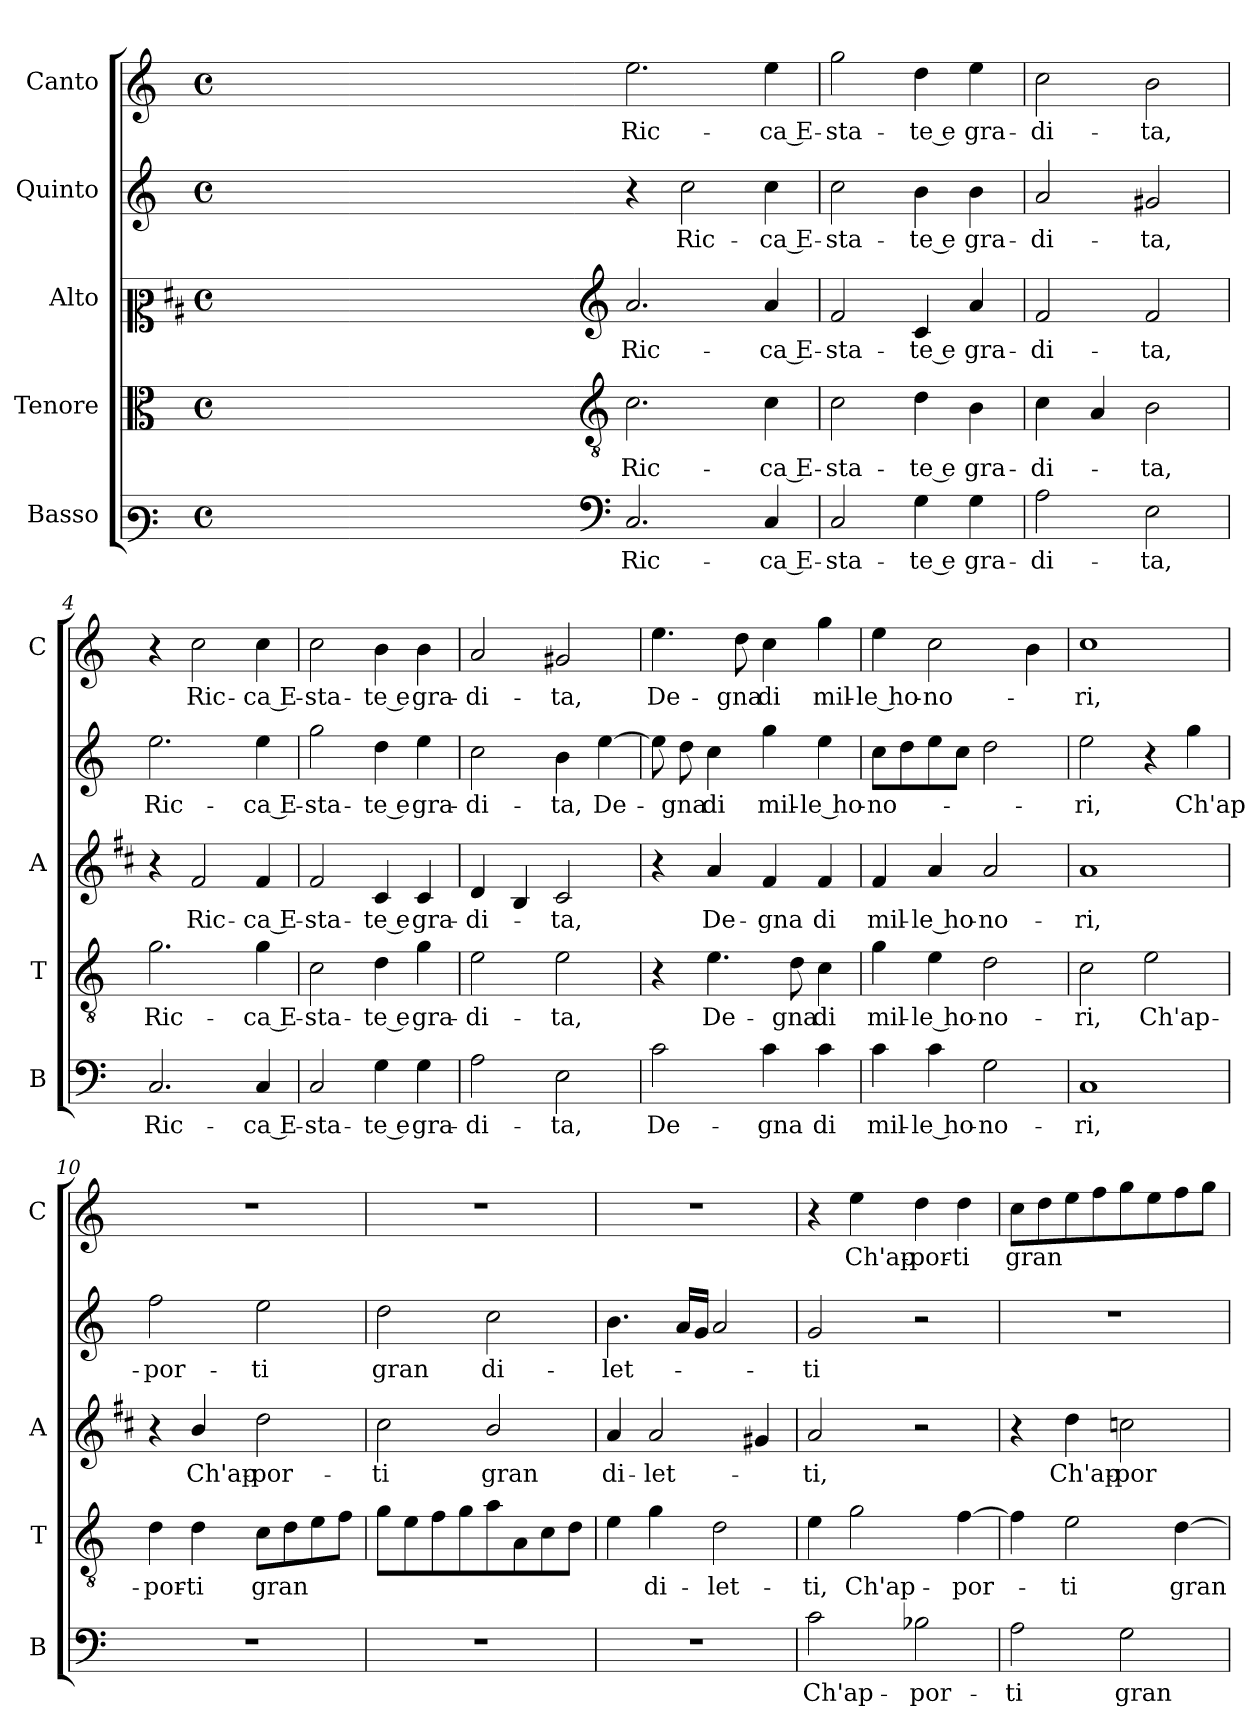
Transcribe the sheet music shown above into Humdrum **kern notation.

**kern	**text	**kern	**text	**kern	**text	**kern	**text	**kern	**text
*part5	*part5	*part4	*part4	*part3	*part3	*part2	*part2	*part1	*part1
*staff5	*staff5	*staff4	*staff4	*staff3	*staff3	*staff2	*staff2	*staff1	*staff1
*I"Basso	*	*I"Tenore	*	*I"Alto	*	*I"Quinto	*	*I"Canto	*
*I'B	*	*I'T	*	*I'A	*	*	*	*I'C	*
*clefF3	*	*clefC3	*	*clefC2	*	*clefG2	*	*clefG2	*
*	*	*	*	*ITrd1c2	*	*	*	*	*
*k[]	*	*k[]	*	*k[]	*	*k[]	*	*k[]	*
*C:	*	*C:	*	*C:	*	*C:	*	*C:	*
*M4/4	*	*M4/4	*	*M4/4	*	*M4/4	*	*M4/4	*
*met(c)	*	*met(c)	*	*met(c)	*	*met(c)	*	*met(c)	*
=	=	=	=	=	=	=	=	=	=
1ryy	.	1ryy	.	1ryy	.	1ryy	.	1ryy	.
=1X-	=1X-	=1X-	=1X-	=1X-	=1X-	=1X-	=1X-	=1X-	=1X-
4ryy	.	4ryy	.	4ryy	.	4ryy	.	4ryy	.
4ryy	.	4ryy	.	4ryy	.	4ryy	.	4ryy	.
4ryy	.	4ryy	.	4ryy	.	4ryy	.	4ryy	.
4ryy	.	4ryy	.	4ryy	.	4ryy	.	4ryy	.
=1-	=1-	=1-	=1-	=1-	=1-	=1-	=1-	=1-	=1-
*clefF4	*	*clefGv2	*	*clefG2	*	*	*	*	*
!	!LO:LY:b	!	!LO:LY:b	!	!LO:LY:b	!	!	!	!LO:LY:b
2.C/	Ric-	2.c\	Ric-	2.g/	Ric-	4r	.	2.ee\	Ric-
!	!	!	!	!	!	!	!LO:LY:b	!	!
.	.	.	.	.	.	2cc\	Ric-	.	.
!	!LO:LY:b	!	!LO:LY:b	!	!LO:LY:b	!	!LO:LY:b	!	!LO:LY:b
4C/	-ca E-	4c\	-ca E-	4g/	-ca E-	4cc\	-ca E-	4ee\	-ca E-
=2	=2	=2	=2	=2	=2	=2	=2	=2	=2
!	!LO:LY:b	!	!LO:LY:b	!	!LO:LY:b	!	!LO:LY:b	!	!LO:LY:b
2C/	-sta-	2c\	-sta-	2e/	-sta-	2cc\	-sta-	2gg\	-sta-
!	!LO:LY:b	!	!LO:LY:b	!	!LO:LY:b	!	!LO:LY:b	!	!LO:LY:b
4G\	-te e	4d\	-te e	4B/	-te e	4b\	-te e	4dd\	-te e
!	!LO:LY:b	!	!LO:LY:b	!	!LO:LY:b	!	!LO:LY:b	!	!LO:LY:b
4G\	gra-	4B\	gra-	4g/	gra-	4b\	gra-	4ee\	gra-
=3	=3	=3	=3	=3	=3	=3	=3	=3	=3
!	!LO:LY:b	!	!LO:LY:b	!	!LO:LY:b	!	!LO:LY:b	!	!LO:LY:b
2A\	-di-	4c\	-di-	2e/	-di-	2a/	-di-	2cc\	-di-
.	.	4A/	.	.	.	.	.	.	.
!	!LO:LY:b	!	!LO:LY:b	!	!LO:LY:b	!	!LO:LY:b	!	!LO:LY:b
2E\	-ta,	2B\	-ta,	2e/	-ta,	2g#X/	-ta,	2b\	-ta,
=4	=4	=4	=4	=4	=4	=4	=4	=4	=4
!	!LO:LY:b	!	!LO:LY:b	!	!	!	!LO:LY:b	!	!
2.C/	Ric-	2.g\	Ric-	4r	.	2.ee\	Ric-	4r	.
!	!	!	!	!	!LO:LY:b	!	!	!	!LO:LY:b
.	.	.	.	2e/	Ric-	.	.	2cc\	Ric-
!	!LO:LY:b	!	!LO:LY:b	!	!LO:LY:b	!	!LO:LY:b	!	!LO:LY:b
4C/	-ca E-	4g\	-ca E-	4e/	-ca E-	4ee\	-ca E-	4cc\	-ca E-
=5	=5	=5	=5	=5	=5	=5	=5	=5	=5
!	!LO:LY:b	!	!LO:LY:b	!	!LO:LY:b	!	!LO:LY:b	!	!LO:LY:b
2C/	-sta-	2c\	-sta-	2e/	-sta-	2gg\	-sta-	2cc\	-sta-
!	!LO:LY:b	!	!LO:LY:b	!	!LO:LY:b	!	!LO:LY:b	!	!LO:LY:b
4G\	-te e	4d\	-te e	4B/	-te e	4dd\	-te e	4b\	-te e
!	!LO:LY:b	!	!LO:LY:b	!	!LO:LY:b	!	!LO:LY:b	!	!LO:LY:b
4G\	gra-	4g\	gra-	4B/	gra-	4ee\	gra-	4b\	gra-
=6	=6	=6	=6	=6	=6	=6	=6	=6	=6
!	!LO:LY:b	!	!LO:LY:b	!	!LO:LY:b	!	!LO:LY:b	!	!LO:LY:b
2A\	-di-	2e\	-di-	4c/	-di-	2cc\	-di-	2a/	-di-
.	.	.	.	4A/	.	.	.	.	.
!	!LO:LY:b	!	!LO:LY:b	!	!LO:LY:b	!	!LO:LY:b	!	!LO:LY:b
2E\	-ta,	2e\	-ta,	2B/	-ta,	4b\	-ta,	2g#X/	-ta,
!	!	!	!	!	!	!	!LO:LY:b	!	!
.	.	.	.	.	.	[4ee\	De-	.	.
!!LO:LB:g=z
=7	=7	=7	=7	=7	=7	=7	=7	=7	=7
!	!LO:LY:b	!	!	!	!	!	!	!	!LO:LY:b
2c\	De-	4r	.	4r	.	8ee\]	.	4.ee\	De-
!	!	!	!	!	!	!	!LO:LY:b	!	!
.	.	.	.	.	.	8dd\	-gna	.	.
!	!	!	!LO:LY:b	!	!LO:LY:b	!	!LO:LY:b	!	!
.	.	4.e\	De-	4g/	De-	4cc\	di	.	.
!	!	!	!	!	!	!	!	!	!LO:LY:b
.	.	.	.	.	.	.	.	8dd\	-gna
!	!LO:LY:b	!	!	!	!LO:LY:b	!	!LO:LY:b	!	!LO:LY:b
4c\	-gna	.	.	4e/	-gna	4gg\	mil-	4cc\	di
!	!	!	!LO:LY:b	!	!	!	!	!	!
.	.	8d\	-gna	.	.	.	.	.	.
!	!LO:LY:b	!	!LO:LY:b	!	!LO:LY:b	!	!LO:LY:b	!	!LO:LY:b
4c\	di	4c\	di	4e/	di	4ee\	-le ho-	4gg\	mil-
=8	=8	=8	=8	=8	=8	=8	=8	=8	=8
!	!LO:LY:b	!	!LO:LY:b	!	!LO:LY:b	!	!LO:LY:b	!	!LO:LY:b
4c\	mil-	4g\	mil-	4e/	mil-	8cc\L	-no-	4ee\	-le ho-
.	.	.	.	.	.	8dd\	.	.	.
!	!LO:LY:b	!	!LO:LY:b	!	!LO:LY:b	!	!	!	!LO:LY:b
4c\	-le ho-	4e\	-le ho-	4g/	-le ho-	8ee\	.	2cc\	-no-
.	.	.	.	.	.	8cc\J	.	.	.
!	!LO:LY:b	!	!LO:LY:b	!	!LO:LY:b	!	!	!	!
2G\	-no-	2d\	-no-	2g/	-no-	2dd\	.	.	.
.	.	.	.	.	.	.	.	4b\	.
=9	=9	=9	=9	=9	=9	=9	=9	=9	=9
!	!LO:LY:b	!	!LO:LY:b	!	!LO:LY:b	!	!LO:LY:b	!	!LO:LY:b
1C	-ri,	2c\	-ri,	1g	-ri,	2ee\	-ri,	1cc	-ri,
!	!	!	!LO:LY:b	!	!	!	!	!	!
.	.	2e\	Ch'ap-	.	.	4r	.	.	.
!	!	!	!	!	!	!	!LO:LY:b	!	!
.	.	.	.	.	.	4gg\	Ch'ap-	.	.
=10	=10	=10	=10	=10	=10	=10	=10	=10	=10
!	!	!	!LO:LY:b	!	!	!	!LO:LY:b	!	!
1r	.	4d\	-por-	4r	.	2ff\	-por-	1r	.
!	!	!	!LO:LY:b	!	!LO:LY:b	!	!	!	!
.	.	4d\	-ti	4a/	Ch'ap-	.	.	.	.
!	!	!	!LO:LY:b	!	!LO:LY:b	!	!LO:LY:b	!	!
.	.	8c\L	gran	2cc\	-por-	2ee\	-ti	.	.
.	.	8d\	.	.	.	.	.	.	.
.	.	8e\	.	.	.	.	.	.	.
.	.	8f\J	.	.	.	.	.	.	.
=11	=11	=11	=11	=11	=11	=11	=11	=11	=11
!	!	!	!	!	!LO:LY:b	!	!LO:LY:b	!	!
1r	.	8g\L	.	2b\	-ti	2dd\	gran	1r	.
.	.	8e\	.	.	.	.	.	.	.
.	.	8f\	.	.	.	.	.	.	.
.	.	8g\	.	.	.	.	.	.	.
!	!	!	!	!	!LO:LY:b	!	!LO:LY:b	!	!
.	.	8a\	.	2a/	gran	2cc\	di-	.	.
.	.	8A\	.	.	.	.	.	.	.
.	.	8c\	.	.	.	.	.	.	.
.	.	8d\J	.	.	.	.	.	.	.
=12	=12	=12	=12	=12	=12	=12	=12	=12	=12
!	!	!	!	!	!LO:LY:b	!	!LO:LY:b	!	!
1r	.	4e\	.	4g/	di-	4.b\	-let-	1r	.
!	!	!	!LO:LY:b	!	!LO:LY:b	!	!	!	!
.	.	4g\	di-	2g/	-let-	.	.	.	.
.	.	.	.	.	.	16a/LL	.	.	.
.	.	.	.	.	.	16g/JJ	.	.	.
!	!	!	!LO:LY:b	!	!	!	!	!	!
.	.	2d\	-let-	.	.	2a/	.	.	.
.	.	.	.	4f#X/	.	.	.	.	.
=13	=13	=13	=13	=13	=13	=13	=13	=13	=13
!	!LO:LY:b	!	!LO:LY:b	!	!LO:LY:b	!	!LO:LY:b	!	!
2c\	Ch'ap-	4e\	-ti,	2g/	-ti,	2g/	-ti	4r	.
!	!	!	!LO:LY:b	!	!	!	!	!	!LO:LY:b
.	.	2g\	Ch'ap-	.	.	.	.	4ee\	Ch'ap-
!	!LO:LY:b	!	!	!	!	!	!	!	!LO:LY:b
2B-X\	-por-	.	.	2r	.	2r	.	4dd\	-por-
!	!	!	!LO:LY:b	!	!	!	!	!	!LO:LY:b
.	.	[4f\	-por-	.	.	.	.	4dd\	-ti
!!LO:LB:g=z
=14	=14	=14	=14	=14	=14	=14	=14	=14	=14
!	!LO:LY:b	!	!	!	!	!	!	!	!LO:LY:b
2A\	-ti	4f\]	.	4r	.	1r	.	8cc\L	gran
.	.	.	.	.	.	.	.	8dd\	.
!	!	!	!LO:LY:b	!	!LO:LY:b	!	!	!	!
.	.	2e\	-ti	4cc\	Ch'ap-	.	.	8ee\	.
.	.	.	.	.	.	.	.	8ff\	.
!	!LO:LY:b	!	!	!	!LO:LY:b	!	!	!	!
2G\	gran	.	.	2b-X\	-por-	.	.	8gg\	.
.	.	.	.	.	.	.	.	8ee\	.
!	!	!	!LO:LY:b	!	!	!	!	!	!
.	.	[4d\	gran	.	.	.	.	8ff\	.
.	.	.	.	.	.	.	.	8gg\J	.
=	=	=	=	=	=	=	=	=	=
*-	*-	*-	*-	*-	*-	*-	*-	*-	*-
